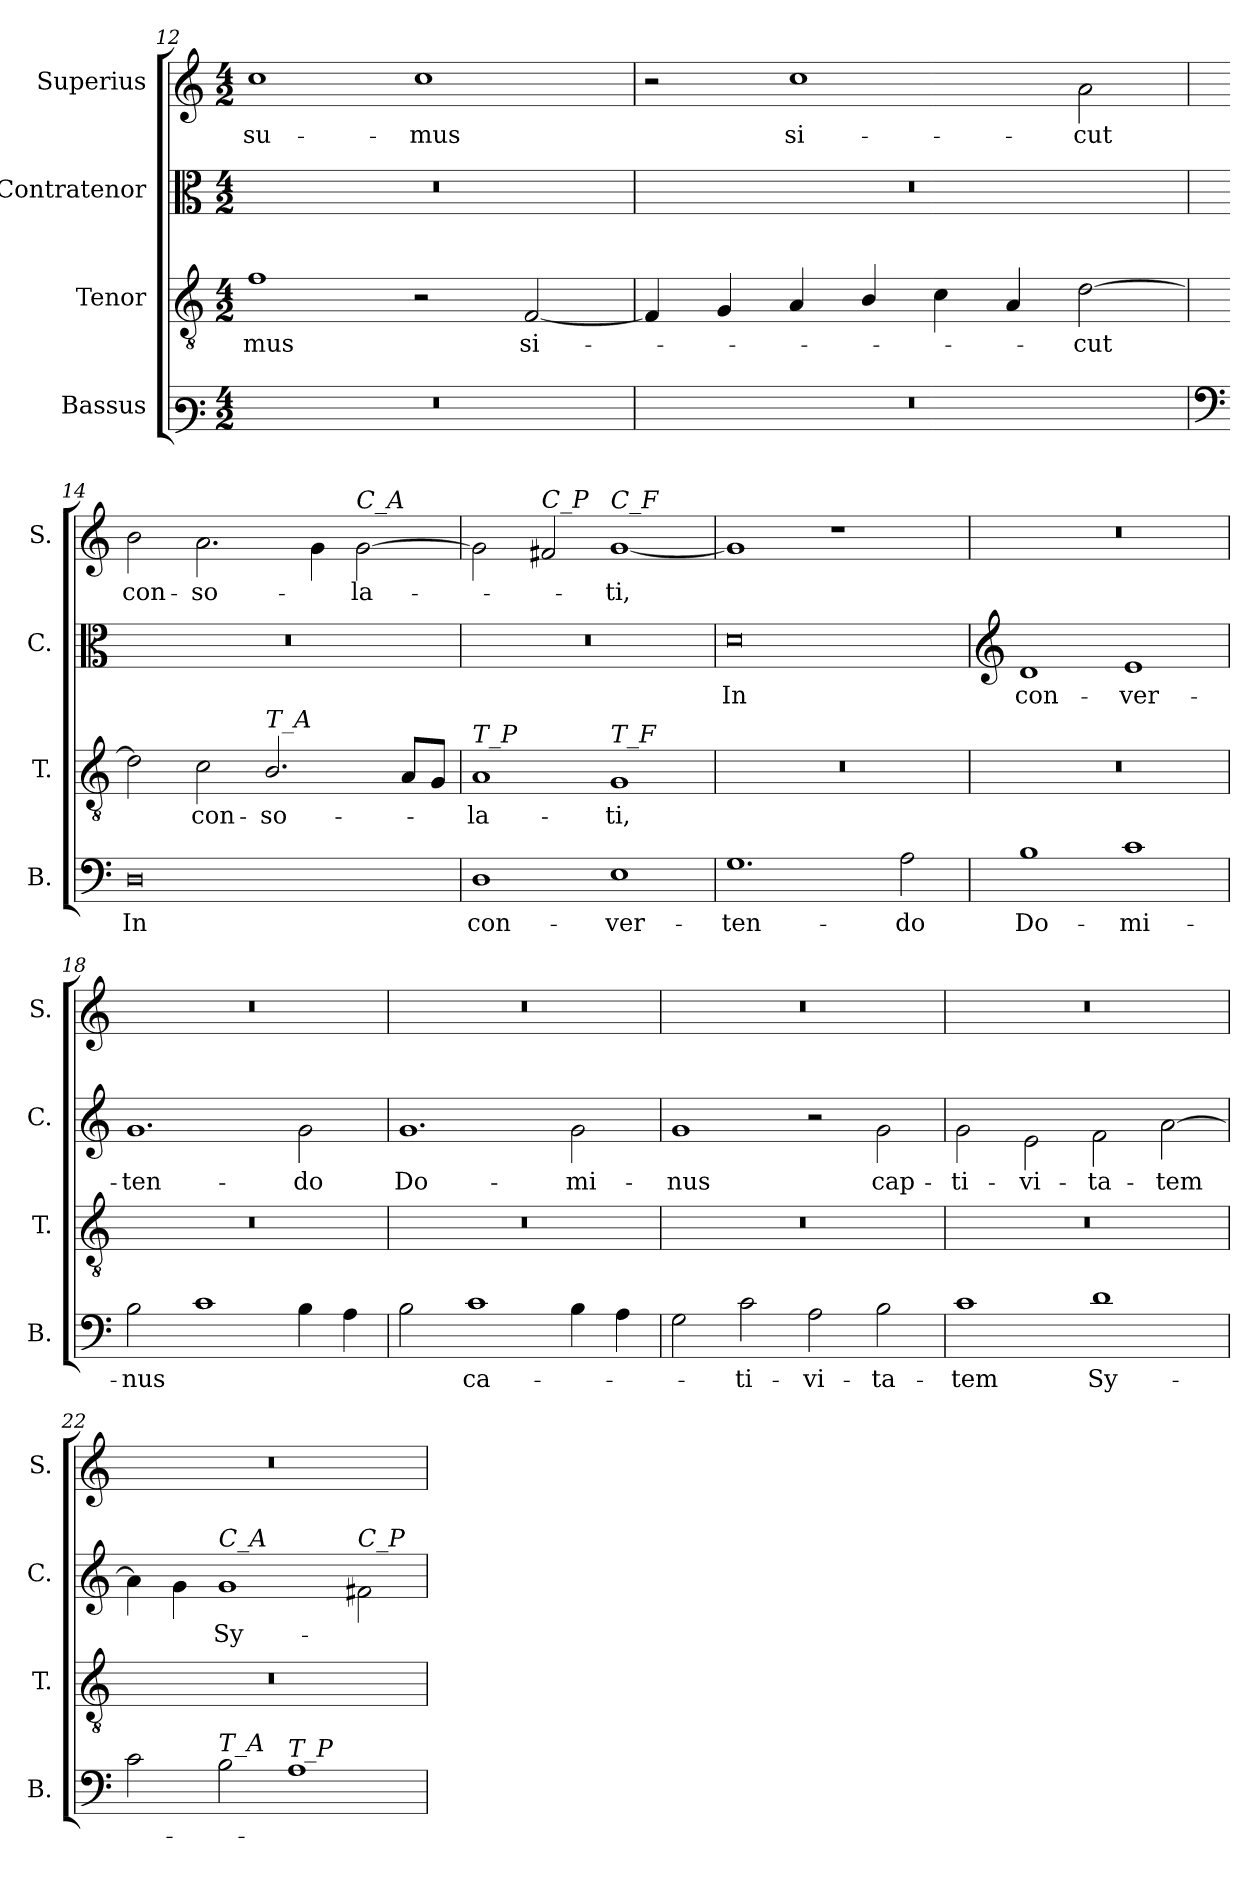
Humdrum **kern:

**kern	**text	**kern	**text	**kern	**text	**kern	**text
*part4	*part4	*part3	*part3	*part2	*part2	*part1	*part1
*staff4	*staff4	*staff3	*staff3	*staff2	*staff2	*staff1	*staff1
*I"Bassus	*	*I"Tenor	*	*I"Contratenor	*	*I"Superius	*
*I'B.	*	*I'T.	*	*I'C.	*	*I'S.	*
*clefF3	*	*clefGv2	*	*clefC3	*	*clefG2	*
*k[]	*	*k[]	*	*k[]	*	*k[]	*
*M4/2	*	*M4/2	*	*M4/2	*	*M4/2	*
=12	=12	=12	=12	=12	=12	=12	=12
!	!	!	!LO:LY:b	!	!	!	!LO:LY:b
0r	.	1f	-mus	0r	.	1cc	su-
!	!	!	!	!	!	!	!LO:LY:b
.	.	2r	.	.	.	1cc	-mus
!	!	!	!LO:LY:b	!	!	!	!
.	.	[2F/	si-	.	.	.	.
=13	=13	=13	=13	=13	=13	=13	=13
0r	.	4F/]	.	0r	.	2r	.
.	.	4G/	.	.	.	.	.
!	!	!	!	!	!	!	!LO:LY:b
.	.	4A/	.	.	.	1cc	si-
.	.	4B/	.	.	.	.	.
.	.	4c\	.	.	.	.	.
.	.	4A/	.	.	.	.	.
!	!	!	!LO:LY:b	!	!	!	!LO:LY:b
.	.	[2d\	-cut	.	.	2a\	-cut
=14	=14	=14	=14	=14	=14	=14	=14
*clefF4	*	*	*	*	*	*	*
!	!LO:LY:b	!	!	!	!	!	!LO:LY:b
0D	In	2d\]	.	0r	.	2b\	con-
!	!	!	!LO:LY:b	!	!	!	!LO:LY:b
.	.	2c\	con-	.	.	2.a\	-so-
!	!	!LO:TX:a:i:t=T_A	!	!	!	!	!
!	!	!	!LO:LY:b	!	!	!	!
.	.	2.B/	-so-	.	.	.	.
.	.	.	.	.	.	4g\	.
!	!	!	!	!	!	!LO:TX:a:i:t=C_A	!
!	!	!	!	!	!	!	!LO:LY:b
.	.	.	.	.	.	[2g\	-la-
.	.	8A/L	.	.	.	.	.
.	.	8G/J	.	.	.	.	.
=15	=15	=15	=15	=15	=15	=15	=15
!	!	!LO:TX:a:i:t=T_P	!	!	!	!	!
!	!LO:LY:b	!	!LO:LY:b	!	!	!	!
1D	con-	1A	-la-	0r	.	2g\]	.
!	!	!	!	!	!	!LO:TX:a:i:t=C_P	!
.	.	.	.	.	.	2f#X/	.
!	!	!	!	!	!	!LO:TX:a:i:t=C_F	!
!	!	!LO:TX:a:i:t=T_F	!	!	!	!	!
!	!LO:LY:b	!	!LO:LY:b	!	!	!	!LO:LY:b
1E	-ver-	1G	-ti,	.	.	[1g	-ti,
=16	=16	=16	=16	=16	=16	=16	=16
!	!LO:LY:b	!	!	!	!LO:LY:b	!	!
1.G	-ten-	0r	.	0d	In	1g]	.
.	.	.	.	.	.	1r	.
!	!LO:LY:b	!	!	!	!	!	!
2A\	-do	.	.	.	.	.	.
=17	=17	=17	=17	=17	=17	=17	=17
*	*	*	*	*clefG2	*	*	*
!	!LO:LY:b	!	!	!	!LO:LY:b	!	!
1B	Do-	0r	.	1d	con-	0r	.
!	!LO:LY:b	!	!	!	!LO:LY:b	!	!
1c	-mi-	.	.	1e	-ver-	.	.
=18	=18	=18	=18	=18	=18	=18	=18
!	!LO:LY:b	!	!	!	!LO:LY:b	!	!
2B\	-nus	0r	.	1.g	-ten-	0r	.
1c	.	.	.	.	.	.	.
!	!	!	!	!	!LO:LY:b	!	!
4B\	.	.	.	2g\	-do	.	.
4A\	.	.	.	.	.	.	.
=19	=19	=19	=19	=19	=19	=19	=19
!	!	!	!	!	!LO:LY:b	!	!
2B\	.	0r	.	1.g	Do-	0r	.
!	!LO:LY:b	!	!	!	!	!	!
1c	ca-	.	.	.	.	.	.
!	!	!	!	!	!LO:LY:b	!	!
4B\	.	.	.	2g\	-mi-	.	.
4A\	.	.	.	.	.	.	.
=20	=20	=20	=20	=20	=20	=20	=20
!	!	!	!	!	!LO:LY:b	!	!
2G\	.	0r	.	1g	-nus	0r	.
!	!LO:LY:b	!	!	!	!	!	!
2c\	-ti-	.	.	.	.	.	.
!	!LO:LY:b	!	!	!	!	!	!
2A\	-vi-	.	.	2r	.	.	.
!	!LO:LY:b	!	!	!	!LO:LY:b	!	!
2B\	-ta-	.	.	2g\	cap-	.	.
=21	=21	=21	=21	=21	=21	=21	=21
!	!LO:LY:b	!	!	!	!LO:LY:b	!	!
1c	-tem	0r	.	2g\	-ti-	0r	.
!	!	!	!	!	!LO:LY:b	!	!
.	.	.	.	2e\	-vi-	.	.
!	!LO:LY:b	!	!	!	!LO:LY:b	!	!
1d	Sy-	.	.	2f\	-ta-	.	.
!	!	!	!	!	!LO:LY:b	!	!
.	.	.	.	[2a\	-tem	.	.
=22	=22	=22	=22	=22	=22	=22	=22
2c\	.	0r	.	4a\]	.	0r	.
.	.	.	.	4g\	.	.	.
!	!	!	!	!LO:TX:a:i:t=C_A	!	!	!
!LO:TX:a:i:t=T_A	!	!	!	!	!	!	!
!	!	!	!	!	!LO:LY:b	!	!
2B\	.	.	.	1g	Sy-	.	.
!LO:TX:a:i:t=T_P	!	!	!	!	!	!	!
1A	.	.	.	.	.	.	.
!	!	!	!	!LO:TX:a:i:t=C_P	!	!	!
.	.	.	.	2f#X\	.	.	.
=	=	=	=	=	=	=	=
*-	*-	*-	*-	*-	*-	*-	*-
